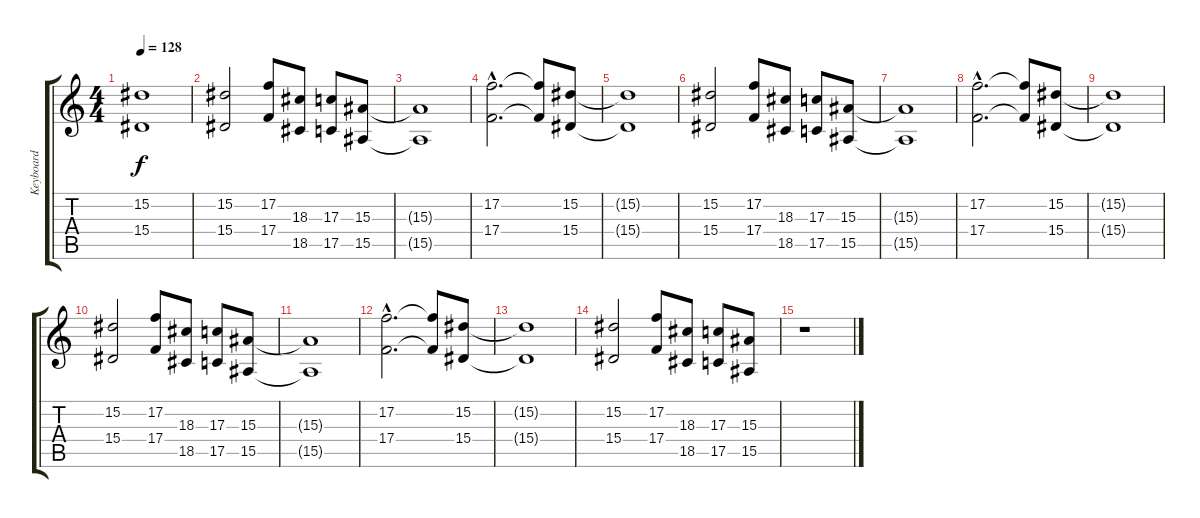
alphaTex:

\track ("Keyboard" "Keyboard") {instrument choiraahs}
\staff {score tabs}
\tuning (E4 C4 G3 C3 G2 C2) {hide}
\ts (4 4)
\tempo 128
\clef g2
\ks c
(15.2{t} 15.4{t}).1{dy f} |
(15.2 15.4).2 (17.2 17.4).8 (18.3 18.5).8 (17.3 17.5).8 (15.3 15.5).8 |
(15.3{t} 15.5{t}).1 |
(17.2{hac} 17.4{hac}).2{d} (17.2{t} 17.4{t}).8 (15.2 15.4).8 |
(15.2{t} 15.4{t}).1 |
(15.2 15.4).2 (17.2 17.4).8 (18.3 18.5).8 (17.3 17.5).8 (15.3 15.5).8 |
(15.3{t} 15.5{t}).1 |
(17.2{hac} 17.4{hac}).2{d} (17.2{t} 17.4{t}).8 (15.2 15.4).8 |
(15.2{t} 15.4{t}).1 |
(15.2 15.4).2 (17.2 17.4).8 (18.3 18.5).8 (17.3 17.5).8 (15.3 15.5).8 |
(15.3{t} 15.5{t}).1 |
(17.2{hac} 17.4{hac}).2{d} (17.2{t} 17.4{t}).8 (15.2 15.4).8 |
(15.2{t} 15.4{t}).1 |
(15.2 15.4).2 (17.2 17.4).8 (18.3 18.5).8 (17.3 17.5).8 (15.3 15.5).8 |
r.1
